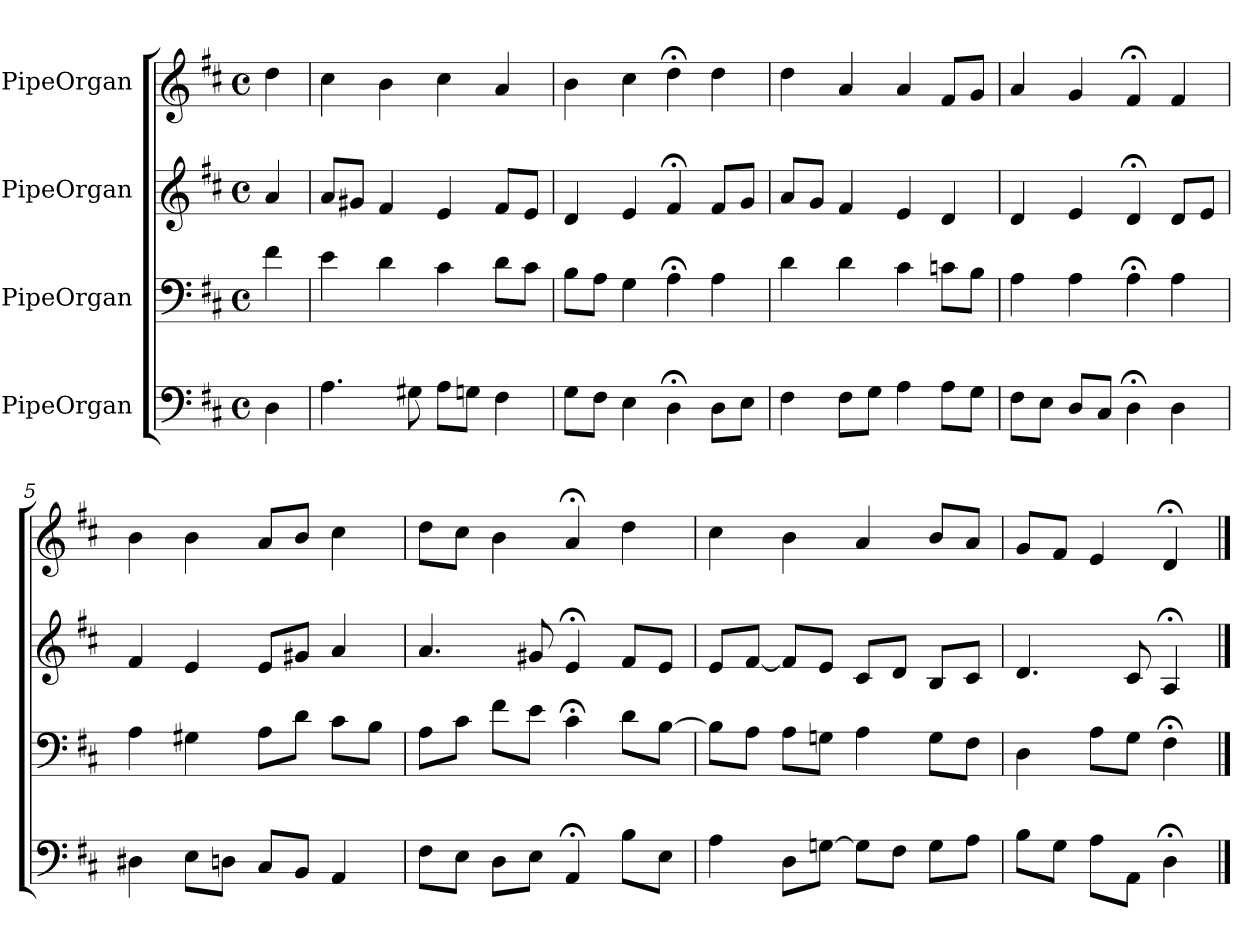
**kern	**kern	**kern	**kern
*part4	*part3	*part2	*part1
*staff4	*staff3	*staff2	*staff1
*I"PipeOrgan	*I"PipeOrgan	*I"PipeOrgan	*I"PipeOrgan
*k[f#c#]	*k[f#c#]	*k[f#c#]	*k[f#c#]
*D:	*D:	*D:	*D:
*M4/4	*M4/4	*M4/4	*M4/4
*met(c)	*met(c)	*met(c)	*met(c)
*MM60	*MM60	*MM60	*MM60
=	=	=	=
4D	4f#	4a	4dd
=1	=1	=1	=1
4.A	4e	8aL	4cc#
.	.	8g#XJ	.
.	4d	4f#	4b
8G#X	.	.	.
8AL	4c#	4e	4cc#
8GnJ	.	.	.
4F#	8dL	8f#L	4a
.	8c#J	8eJ	.
=2	=2	=2	=2
8GL	8BL	4d	4b
8F#J	8AJ	.	.
4E	4G	4e	4cc#
4D;<	4A;<	4f#;<	4dd;<
8DL	4A	8f#L	4dd
8EJ	.	8gJ	.
=3	=3	=3	=3
4F#	4d	8aL	4dd
.	.	8gJ	.
8F#L	4d	4f#	4a
8GJ	.	.	.
4A	4c#	4e	4a
8AL	8cnL	4d	8f#L
8GJ	8BJ	.	8gJ
=4	=4	=4	=4
8F#L	4A	4d	4a
8EJ	.	.	.
8DL	4A	4e	4g
8C#J	.	.	.
4D;<	4A;<	4d;<	4f#;<
4D	4A	8dL	4f#
.	.	8eJ	.
=5	=5	=5	=5
4D#X	4A	4f#	4b
8EL	4G#X	4e	4b
8DnJ	.	.	.
8C#L	8AL	8eL	8aL
8BBJ	8dJ	8g#XJ	8bJ
4AA	8c#L	4a	4cc#
.	8BJ	.	.
=6	=6	=6	=6
8F#L	8AL	4.a	8ddL
8EJ	8c#J	.	8cc#J
8DL	8f#L	.	4b
8EJ	8eJ	8g#X	.
4AA;<	4c#;<	4e;<	4a;<
8BL	8dL	8f#L	4dd
8EJ	[8BJ	8eJ	.
=7	=7	=7	=7
4A	8BL]	8eL	4cc#
.	8AJ	[8f#J	.
8DL	8AL	8f#L]	4b
[8GnJ	8GnJ	8eJ	.
8GL]	4A	8c#L	4a
8F#J	.	8dJ	.
8GL	8GL	8BL	8bL
8AJ	8F#J	8c#J	8aJ
=8	=8	=8	=8
8BL	4D	4.d	8gL
8GJ	.	.	8f#J
8AL	8AL	.	4e
8AAJ	8GJ	8c#	.
4D;<	4F#;<	4A;<	4d;<
==	==	==	==
*-	*-	*-	*-
